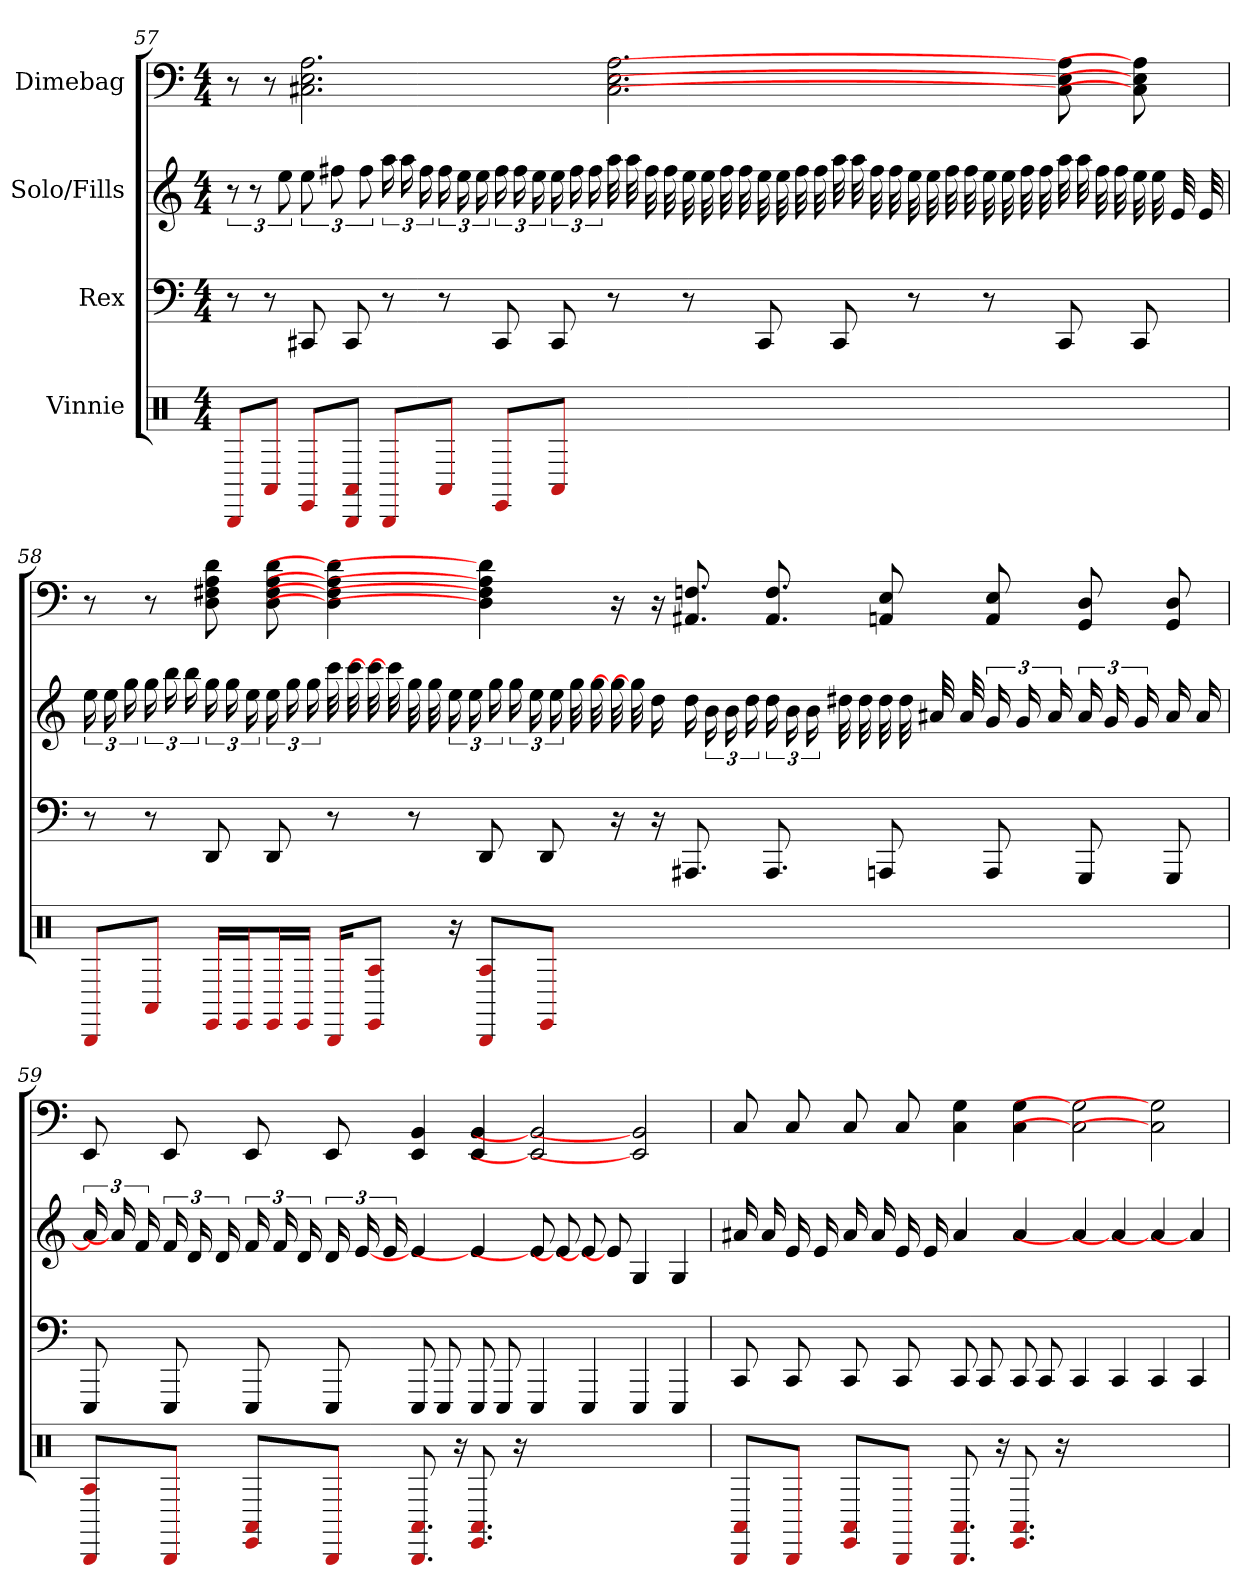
**kern	**kern	**kern	**kern
*part4	*part3	*part2	*part1
*staff4	*staff3	*staff2	*staff1
*I"Vinnie	*I"Rex	*I"Solo/Fills	*I"Dimebag
*clefX	*	*	*
*k[]	*k[]	*k[]	*k[]
*M4/4	*M4/4	*M4/4	*M4/4
=57	=57	=57	=57
8BBB/L	8r	12r	8r
.	.	12r	.
8AA#/J	8r	.	8r
.	.	12ee	.
8EE/L	8CC#	12ee	2.A 2.E 2.C#
.	.	12ff#	.
8AA#/ 8BBB/J	8CC#	.	.
.	.	12ff#	.
8BBB/L	8r	24aa	.
.	.	24aa	.
.	.	24ff#	.
8AA#/J	8r	24ff#	.
.	.	24ee	.
.	.	24ee	.
8EE/L	8CC#	24ff#	.
.	.	24ff#	.
.	.	24ee	.
8AA#/J	8CC#	24ee	.
.	.	24ff#	.
.	.	24ff#	.
1ryy	8r	32aa	2.A 2.E 2.C#
.	.	32aa	.
.	.	32ff#	.
.	.	32ff#	.
.	8r	32ee	.
.	.	32ee	.
.	.	32ff#	.
.	.	32ff#	.
.	8CC#	32ee	.
.	.	32ee	.
.	.	32ff#	.
.	.	32ff#	.
.	8CC#	32aa	.
.	.	32aa	.
.	.	32ff#	.
.	.	32ff#	.
.	8r	32ee	.
.	.	32ee	.
.	.	32ff#	.
.	.	32ff#	.
.	8r	32ee	.
.	.	32ee	.
.	.	32ff#	.
.	.	32ff#	.
.	8CC#	32aa	8A] 8E] 8C#]
.	.	32aa	.
.	.	32ff#	.
.	.	32ff#	.
.	8CC#	32ee	8A] 8E] 8C#]
.	.	32ee	.
.	.	32e	.
.	.	32e	.
=58	=58	=58	=58
8BBB/L	8r	24ee	8r
.	.	24ee	.
.	.	24gg	.
8AA#/J	8r	24gg	8r
.	.	24bb	.
.	.	24bb	.
16EE/LL	8DD	24gg	8d 8A 8F# 8D
.	.	24gg	.
16EE/J	.	.	.
.	.	24ee	.
16EE/L	8DD	24ee	8d 8A 8F# 8D
.	.	24gg	.
16EE/JJ	.	.	.
.	.	24gg	.
16BBB/KL	8r	32ccc	4d] 4A] 4F#] 4D]
.	.	32ccc	.
8EE/ 8A/J	.	32ccc]	.
.	.	32ccc]	.
.	8r	32gg	.
.	.	32gg	.
16r	.	24ee	.
.	.	24ee	.
8BBB/ 8A/L	8DD	.	4d] 4A] 4F#] 4D]
.	.	24gg	.
.	.	24gg	.
.	.	24ee	.
8EE/J	8DD	.	.
.	.	24ee	.
.	.	32gg	.
.	.	32gg	.
1ryy	16r	32gg]	16r
.	.	32gg]	.
.	16r	16dd	16r
.	8.AAA#	16dd	8.F 8.AA#
.	.	24b	.
.	.	24b	.
.	.	24dd	.
.	8.AAA#	24dd	8.F 8.AA#
.	.	24b	.
.	.	24b	.
.	.	32dd#	.
.	.	32dd#	.
.	8AAA	32dd#	8E 8AA
.	.	32dd#	.
.	.	32a#	.
.	.	32a#	.
.	8AAA	24g	8E 8AA
.	.	24g	.
.	.	24a#	.
.	8GGG	24a#	8D 8GG
.	.	24g	.
.	.	24g	.
.	8GGG	16a#	8D 8GG
.	.	16a#	.
=59	=59	=59	=59
8BBB/ 8A/L	8EEE	24a#]	8EE
.	.	24a#]	.
.	.	24f	.
8BBB/J	8EEE	24f	8EE
.	.	24d	.
.	.	24d	.
8AA#/ 8EE/L	8EEE	24f	8EE
.	.	24f	.
.	.	24d	.
8BBB/J	8EEE	24d	8EE
.	.	24e	.
.	.	24e	.
8.AA# 8.BBB	8EEE	4e]	4BB 4EE
.	8EEE	.	.
16r	.	.	.
8.AA# 8.EE	8EEE	4e]	4BB 4EE
.	8EEE	.	.
16r	.	.	.
1ryy	4EEE	8e]	2BB] 2EE]
.	.	8e]	.
.	4EEE	8e]	.
.	.	8e]	.
.	4EEE	4G	2BB] 2EE]
.	4EEE	4G	.
=60	=60	=60	=60
8AA#/ 8BBB/L	8CC	16a#	8C
.	.	16a#	.
8BBB/J	8CC	16e	8C
.	.	16e	.
8AA#/ 8EE/L	8CC	16a#	8C
.	.	16a#	.
8BBB/J	8CC	16e	8C
.	.	16e	.
8.AA# 8.BBB	8CC	4a#	4G 4C
.	8CC	.	.
16r	.	.	.
8.AA# 8.EE	8CC	4a#	4G 4C
.	8CC	.	.
16r	.	.	.
1ryy	4CC	4a#]	2G] 2C]
.	4CC	4a#]	.
.	4CC	4a#]	2G] 2C]
.	4CC	4a#]	.
=	=	=	=
*-	*-	*-	*-
